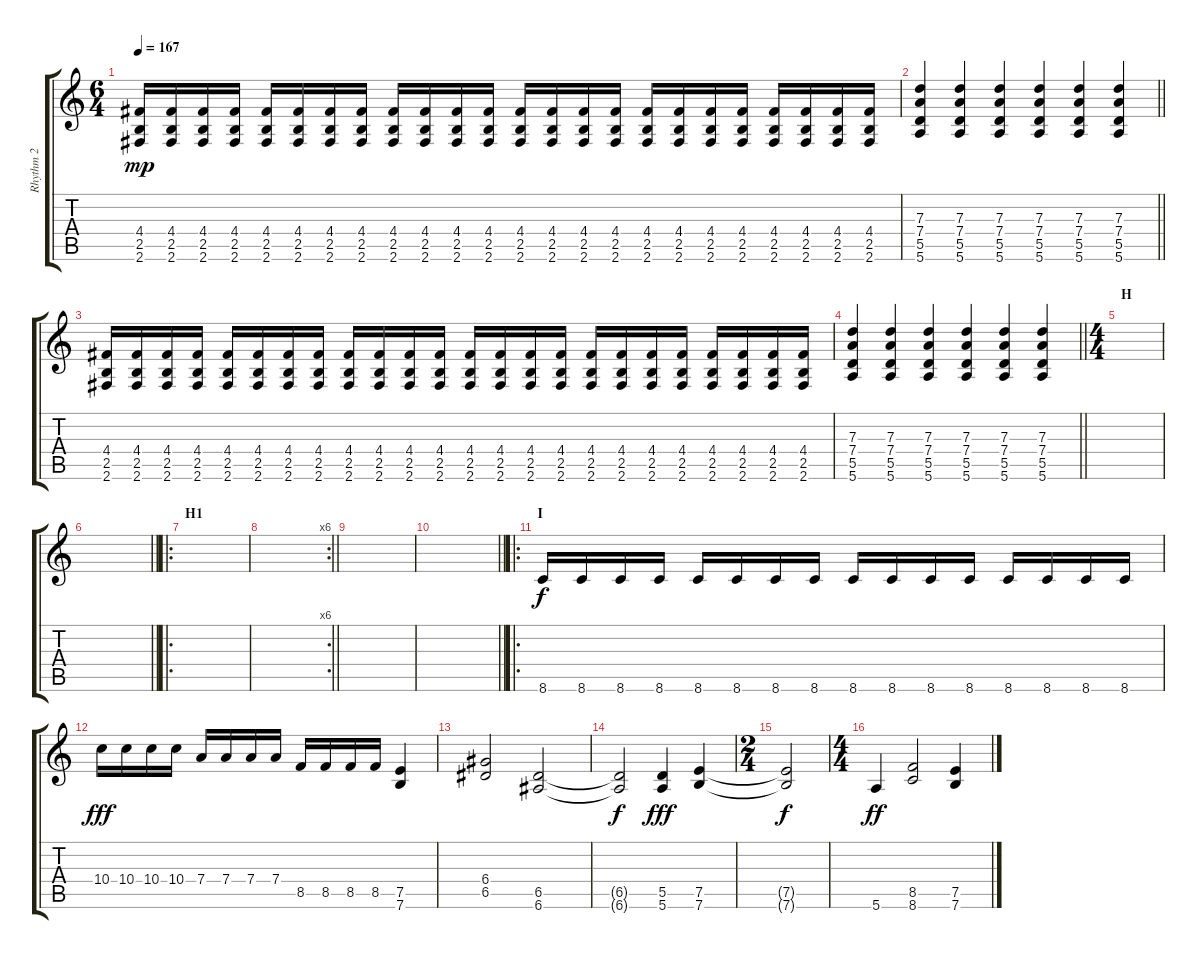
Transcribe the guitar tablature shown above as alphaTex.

\track ("Rhythm 2" "Rhythm 2") {instrument distortionguitar}
\staff {score tabs}
\tuning (E4 B3 G3 D3 A2 E2) {hide}
\ts (6 4)
\section ("" "")
\tempo 167
\clef g2
\ks c
(4.4 2.5 2.6).16{dy mp} (4.4 2.5 2.6).16 (4.4 2.5 2.6).16 (4.4 2.5 2.6).16 (4.4 2.5 2.6).16 (4.4 2.5 2.6).16 (4.4 2.5 2.6).16 (4.4 2.5 2.6).16 (4.4 2.5 2.6).16 (4.4 2.5 2.6).16 (4.4 2.5 2.6).16 (4.4 2.5 2.6).16 (4.4 2.5 2.6).16 (4.4 2.5 2.6).16 (4.4 2.5 2.6).16 (4.4 2.5 2.6).16 (4.4 2.5 2.6).16 (4.4 2.5 2.6).16 (4.4 2.5 2.6).16 (4.4 2.5 2.6).16 (4.4 2.5 2.6).16 (4.4 2.5 2.6).16 (4.4 2.5 2.6).16 (4.4 2.5 2.6).16 |
\barLineRight lightlight
(7.3 7.4 5.5 5.6).4 (7.3 7.4 5.5 5.6).4 (7.3 7.4 5.5 5.6).4 (7.3 7.4 5.5 5.6).4 (7.3 7.4 5.5 5.6).4 (7.3 7.4 5.5 5.6).4 |
\section ("" "")
(4.4 2.5 2.6).16 (4.4 2.5 2.6).16 (4.4 2.5 2.6).16 (4.4 2.5 2.6).16 (4.4 2.5 2.6).16 (4.4 2.5 2.6).16 (4.4 2.5 2.6).16 (4.4 2.5 2.6).16 (4.4 2.5 2.6).16 (4.4 2.5 2.6).16 (4.4 2.5 2.6).16 (4.4 2.5 2.6).16 (4.4 2.5 2.6).16 (4.4 2.5 2.6).16 (4.4 2.5 2.6).16 (4.4 2.5 2.6).16 (4.4 2.5 2.6).16 (4.4 2.5 2.6).16 (4.4 2.5 2.6).16 (4.4 2.5 2.6).16 (4.4 2.5 2.6).16 (4.4 2.5 2.6).16 (4.4 2.5 2.6).16 (4.4 2.5 2.6).16 |
\barLineRight lightlight
(7.3 7.4 5.5 5.6).4 (7.3 7.4 5.5 5.6).4 (7.3 7.4 5.5 5.6).4 (7.3 7.4 5.5 5.6).4 (7.3 7.4 5.5 5.6).4 (7.3 7.4 5.5 5.6).4 |
\ts (4 4)
\section ("" "H")
|
\barLineRight lightlight
|
\ro
\section ("" "H1")
|
\rc 6
\barLineRight lightlight
|
\section ("" "")
|
\barLineRight lightlight
|
\ro
\section ("" "I")
8.6.16{dy f} 8.6.16 8.6.16 8.6.16 8.6.16 8.6.16 8.6.16 8.6.16 8.6.16 8.6.16 8.6.16 8.6.16 8.6.16 8.6.16 8.6.16 8.6.16 |
10.4.16{dy fff} 10.4.16 10.4.16 10.4.16 7.4.16 7.4.16 7.4.16 7.4.16 8.5.16 8.5.16 8.5.16 8.5.16 (7.5 7.6).4 |
(6.4 6.5).2 (6.5 6.6).2 |
(6.5{t} 6.6{t}).2{dy f} (5.5 5.6).4{dy fff} (7.5 7.6).4 |
\ts (2 4)
(7.5{t} 7.6{t}).2{dy f} |
\ts (4 4)
5.6.4{dy ff} (8.5 8.6).2 (7.5 7.6).4
